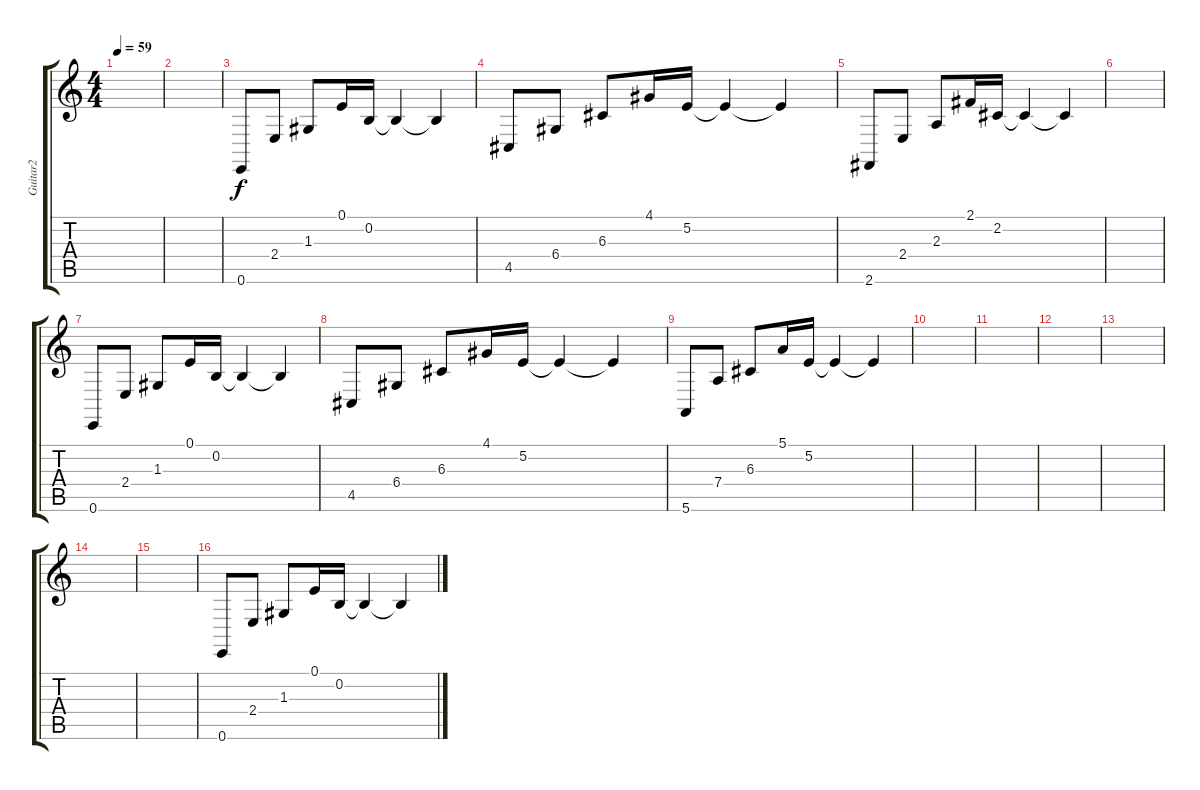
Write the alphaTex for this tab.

\track ("Guitar2" "Guitar2") {instrument fx4atmosphere}
\staff {score tabs}
\tuning (E4 B3 G3 D3 A2 E2) {hide}
\ts (4 4)
\tempo 59
\clef g2
\ks c
|
|
0.6.8 2.4.8 1.3.8 0.1.16 0.2.16 0.2{t}.4 0.2{t}.4 |
4.5.8 6.4.8 6.3.8 4.1.16 5.2.16 5.2{t}.4 5.2{t}.4 |
2.6.8 2.4.8 2.3.8 2.1.16 2.2.16 2.2{t}.4 2.2{t}.4 |
|
0.6.8 2.4.8 1.3.8 0.1.16 0.2.16 0.2{t}.4 0.2{t}.4 |
4.5.8 6.4.8 6.3.8 4.1.16 5.2.16 5.2{t}.4 5.2{t}.4 |
5.6.8 7.4.8 6.3.8 5.1.16 5.2.16 5.2{t}.4 5.2{t}.4 |
|
|
|
|
|
|
0.6.8 2.4.8 1.3.8 0.1.16 0.2.16 0.2{t}.4 0.2{t}.4
